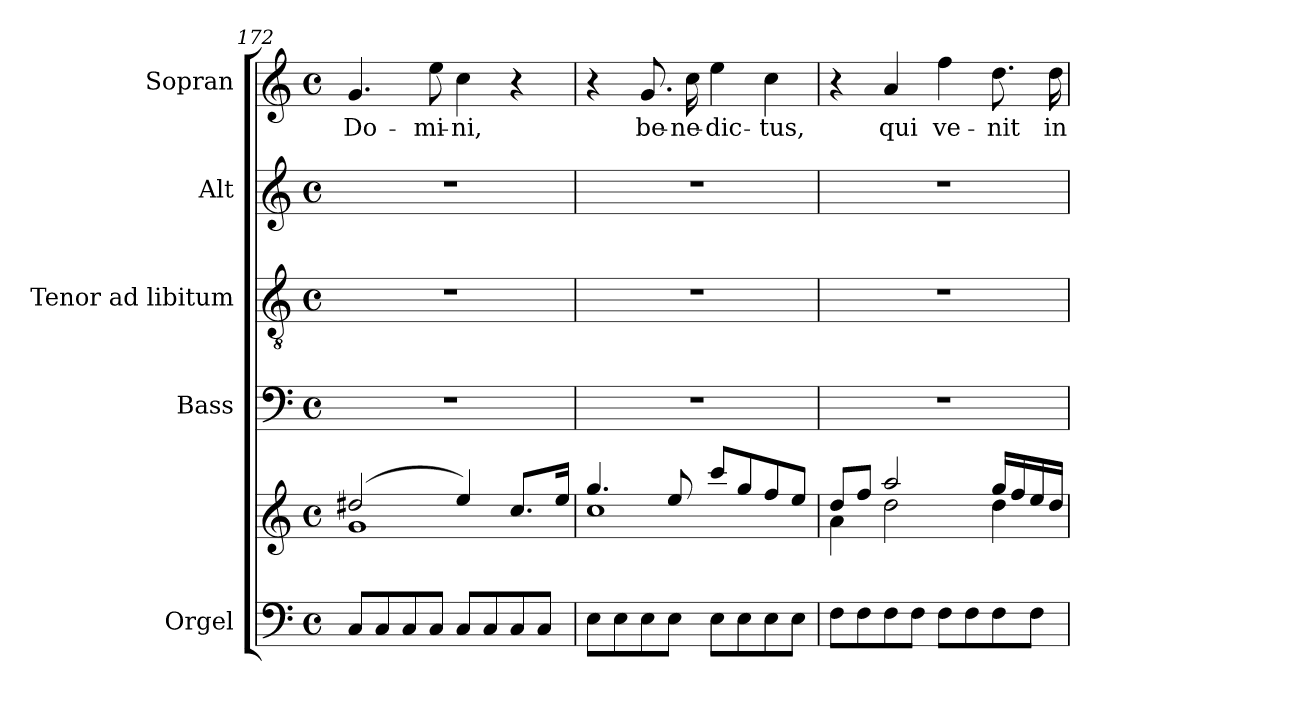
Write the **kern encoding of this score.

**kern	**kern	**kern	**kern	**kern	**kern	**text
*part5	*part5	*part4	*part3	*part2	*part1	*part1
*staff6	*staff5	*staff4	*staff3	*staff2	*staff1	*staff1
*I"Orgel	*	*I"Bass	*I"Tenor ad libitum	*I"Alt	*I"Sopran	*
*I'Org.	*	*I'B.	*I'T.	*I'A.	*I'S.	*
*clefF4	*clefG2	*clefF4	*clefGv2	*clefG2	*clefG2	*
*k[]	*k[]	*k[]	*k[]	*k[]	*k[]	*
*C:	*C:	*C:	*C:	*C:	*C:	*
*M4/4	*M4/4	*M4/4	*M4/4	*M4/4	*M4/4	*
*met(c)	*met(c)	*met(c)	*met(c)	*met(c)	*met(c)	*
=172	=172	=172	=172	=172	=172	=172
*	*^	*	*	*	*	*
!	!	!	!	!	!	!	!LO:LY:b
8C/L	(2dd#X/	1g	1r	1r	1r	4.g/	Do-
8C/	.	.	.	.	.	.	.
8C/	.	.	.	.	.	.	.
!	!	!	!	!	!	!	!LO:LY:b
8C/J	.	.	.	.	.	8ee\	-mi-
!	!	!	!	!	!	!	!LO:LY:b
8C/L	4ee/)	.	.	.	.	4cc\	-ni,
8C/	.	.	.	.	.	.	.
8C/	8.cc/L	.	.	.	.	4r	.
8C/J	.	.	.	.	.	.	.
.	16ee/Jk	.	.	.	.	.	.
!!LO:LB:g=z
=173	=173	=173	=173	=173	=173	=173	=173
8E\L	4.gg/	1cc	1r	1r	1r	4r	.
8E\	.	.	.	.	.	.	.
!	!	!	!	!	!	!	!LO:LY:b
8E\	.	.	.	.	.	8.g/	be-
8E\J	8ee/	.	.	.	.	.	.
!	!	!	!	!	!	!	!LO:LY:b
.	.	.	.	.	.	16cc\	-ne-
!	!	!	!	!	!	!	!LO:LY:b
8E\L	8ccc/L	.	.	.	.	4ee\	-dic-
8E\	8gg/	.	.	.	.	.	.
!	!	!	!	!	!	!	!LO:LY:b
8E\	8ff/	.	.	.	.	4cc\	-tus,
8E\J	8ee/J	.	.	.	.	.	.
=174	=174	=174	=174	=174	=174	=174	=174
8F\L	8dd/L	4a\	1r	1r	1r	4r	.
8F\	8ff/J	.	.	.	.	.	.
!	!	!	!	!	!	!	!LO:LY:b
8F\	2aa/	2dd\	.	.	.	4a/	qui
8F\J	.	.	.	.	.	.	.
!	!	!	!	!	!	!	!LO:LY:b
8F\L	.	.	.	.	.	4ff\	ve-
8F\	.	.	.	.	.	.	.
!	!	!	!	!	!	!	!LO:LY:b
8F\	16gg/LL	4dd\	.	.	.	8.dd\	-nit
.	16ff/	.	.	.	.	.	.
8F\J	16ee/	.	.	.	.	.	.
!	!	!	!	!	!	!	!LO:LY:b
.	16dd/JJ	.	.	.	.	16dd\	in
*	*v	*v	*	*	*	*	*
=	=	=	=	=	=	=
*-	*-	*-	*-	*-	*-	*-
